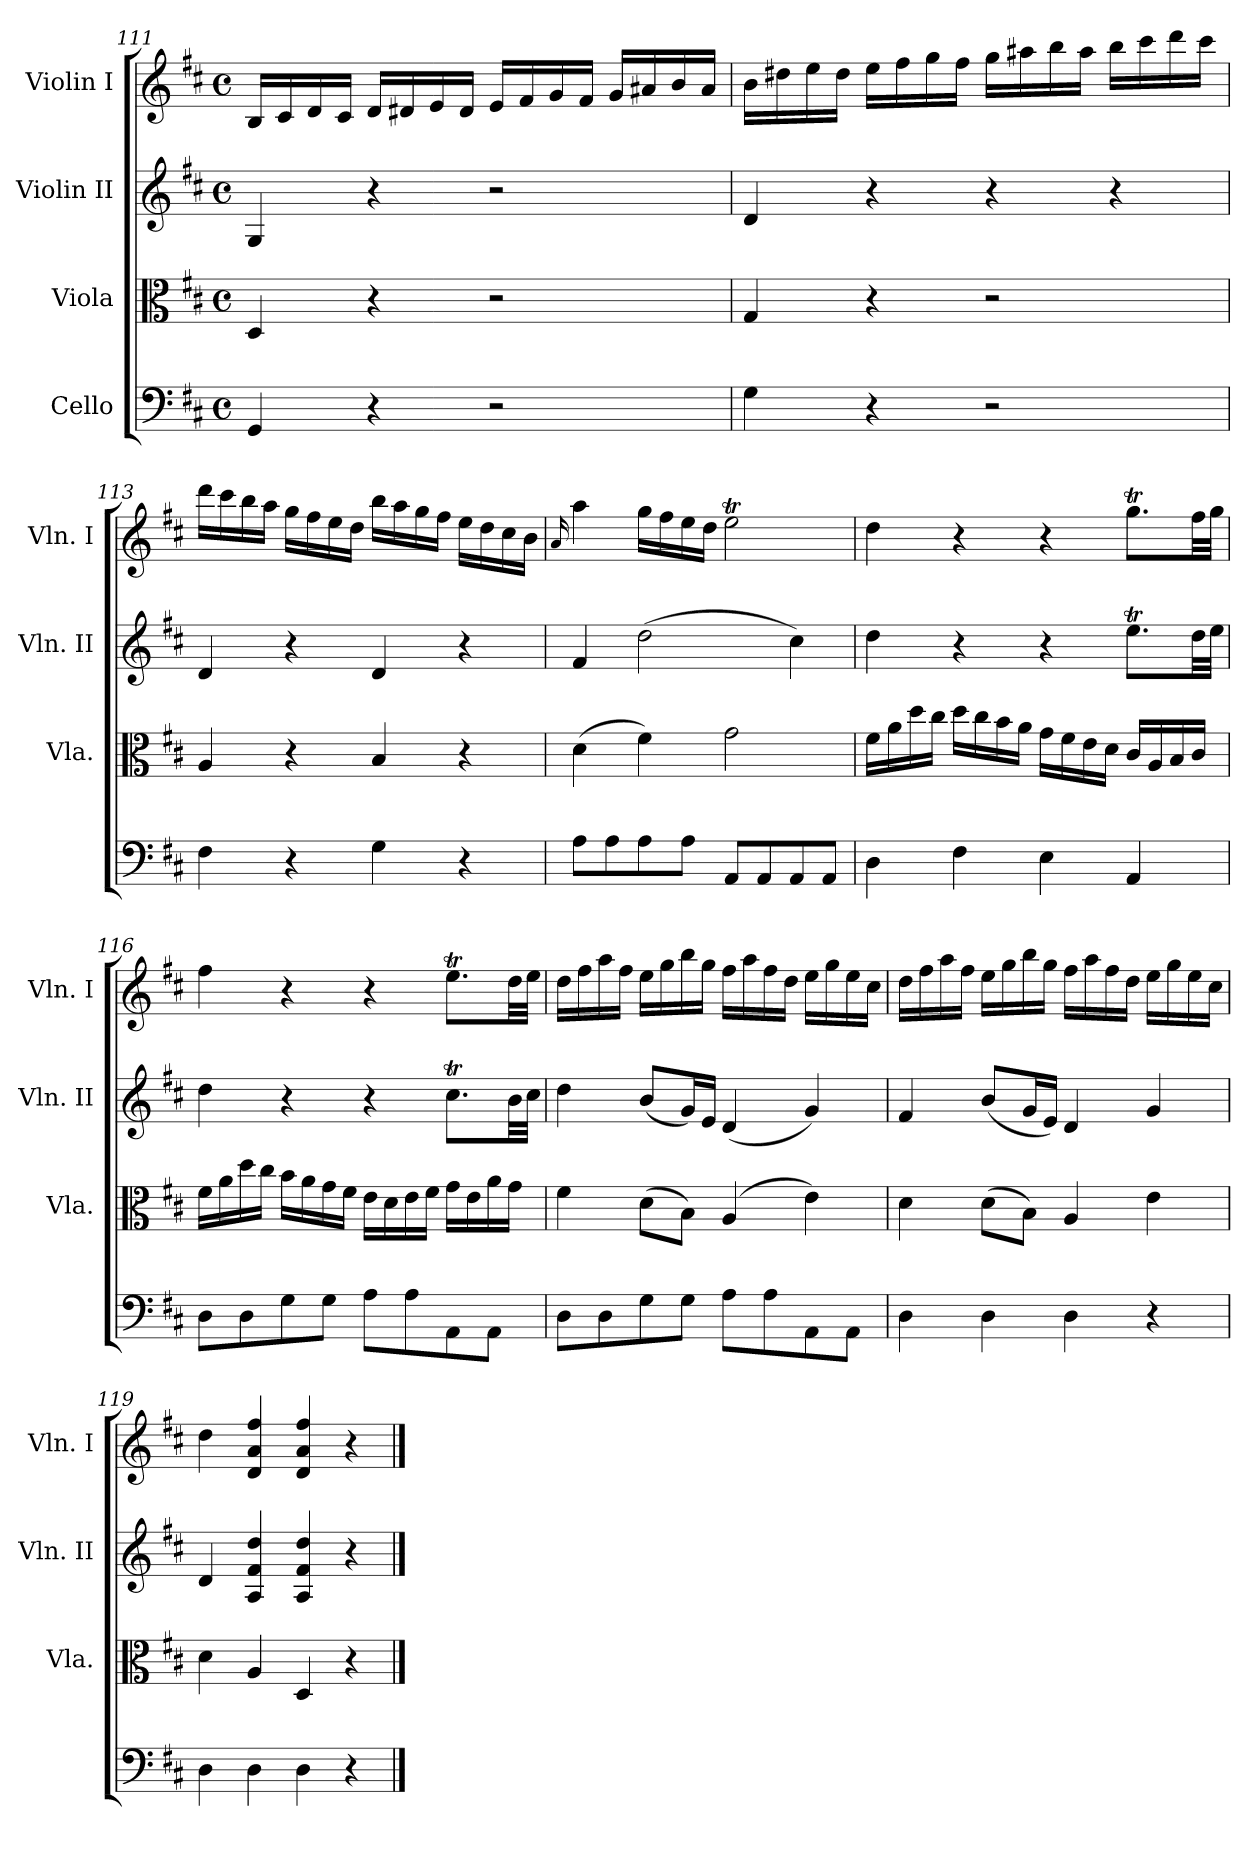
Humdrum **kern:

**kern	**kern	**kern	**kern
*part4	*part3	*part2	*part1
*staff4	*staff3	*staff2	*staff1
*I"Cello	*I"Viola	*I"Violin II	*I"Violin I
*	*I'Vla.	*I'Vln. II	*I'Vln. I
*clefF4	*clefC3	*clefG2	*clefG2
*k[f#c#]	*k[f#c#]	*k[f#c#]	*k[f#c#]
*D:	*D:	*D:	*D:
*M4/4	*M4/4	*M4/4	*M4/4
*met(c)	*met(c)	*met(c)	*met(c)
=111	=111	=111	=111
4GG	4D	4G	16BLL
.	.	.	16c#
.	.	.	16d
.	.	.	16c#JJ
4r	4r	4r	16dLL
.	.	.	16d#X
.	.	.	16e
.	.	.	16d#JJ
2r	2r	2r	16eLL
.	.	.	16f#
.	.	.	16g
.	.	.	16f#JJ
.	.	.	16gLL
.	.	.	16a#X
.	.	.	16b
.	.	.	16a#JJ
=112	=112	=112	=112
4G	4G	4d	16bLL
.	.	.	16dd#X
.	.	.	16ee
.	.	.	16dd#JJ
4r	4r	4r	16eeLL
.	.	.	16ff#
.	.	.	16gg
.	.	.	16ff#JJ
2r	2r	4r	16ggLL
.	.	.	16aa#X
.	.	.	16bb
.	.	.	16aa#JJ
.	.	4r	16bbLL
.	.	.	16ccc#
.	.	.	16ddd
.	.	.	16ccc#JJ
=113	=113	=113	=113
4F#	4A	4d	16dddLL
.	.	.	16ccc#
.	.	.	16bb
.	.	.	16aaJJ
4r	4r	4r	16ggLL
.	.	.	16ff#
.	.	.	16ee
.	.	.	16ddJJ
4G	4B	4d	16bbLL
.	.	.	16aa
.	.	.	16gg
.	.	.	16ff#JJ
4r	4r	4r	16eeLL
.	.	.	16dd
.	.	.	16cc#
.	.	.	16bJJ
=114	=114	=114	=114
.	.	.	16qqa/
8AL	(4d	4f#	4aa
8A	.	.	.
8A	4f#)	(2dd	16ggLL
.	.	.	16ff#
8AJ	.	.	16ee
.	.	.	16ddJJ
8AAL	2g	.	2eeT
8AA	.	.	.
8AA	.	4cc#)	.
8AAJ	.	.	.
=115	=115	=115	=115
4D	16f#LL	4dd	4dd
.	16a	.	.
.	16dd	.	.
.	16cc#JJ	.	.
4F#	16ddLL	4r	4r
.	16cc#	.	.
.	16b	.	.
.	16aJJ	.	.
4E	16gLL	4r	4r
.	16f#	.	.
.	16e	.	.
.	16dJJ	.	.
4AA	16c#LL	8.eeTL	8.ggTL
.	16A	.	.
.	16B	.	.
.	16c#JJ	32ddLL	32ff#LL
.	.	32eeJJJ	32ggJJJ
=116	=116	=116	=116
8DL	16f#LL	4dd	4ff#
.	16a	.	.
8D	16dd	.	.
.	16cc#JJ	.	.
8G	16bLL	4r	4r
.	16a	.	.
8GJ	16g	.	.
.	16f#JJ	.	.
8AL	16eLL	4r	4r
.	16d	.	.
8A	16e	.	.
.	16f#JJ	.	.
8AA	16gLL	8.cc#tL	8.eeTL
.	16e	.	.
8AAJ	16a	.	.
.	16gJJ	32bLL	32ddLL
.	.	32cc#JJJ	32eeJJJ
=117	=117	=117	=117
8DL	4f#	4dd	16ddLL
.	.	.	16ff#
8D	.	.	16aa
.	.	.	16ff#JJ
8G	(8dL	(8bL	16eeLL
.	.	.	16gg
8GJ	8BJ)	16gL)	16bb
.	.	16eJJ	16ggJJ
8AL	(4A	(4d	16ff#LL
.	.	.	16aa
8A	.	.	16ff#
.	.	.	16ddJJ
8AA	4e)	4g)	16eeLL
.	.	.	16gg
8AAJ	.	.	16ee
.	.	.	16cc#JJ
=118	=118	=118	=118
4D	4d	4f#	16ddLL
.	.	.	16ff#
.	.	.	16aa
.	.	.	16ff#JJ
4D	(8dL	(8bL	16eeLL
.	.	.	16gg
.	8BJ)	16gL	16bb
.	.	16eJJ)	16ggJJ
4D	4A	4d	16ff#LL
.	.	.	16aa
.	.	.	16ff#
.	.	.	16ddJJ
4r	4e	4g	16eeLL
.	.	.	16gg
.	.	.	16ee
.	.	.	16cc#JJ
=119	=119	=119	=119
4D	4d	4d	4dd
4D	4A	4A 4f# 4dd	4d 4a 4ff#
4D	4D	4A 4f# 4dd	4d 4a 4ff#
4r	4r	4r	4r
==	==	==	==
*-	*-	*-	*-
